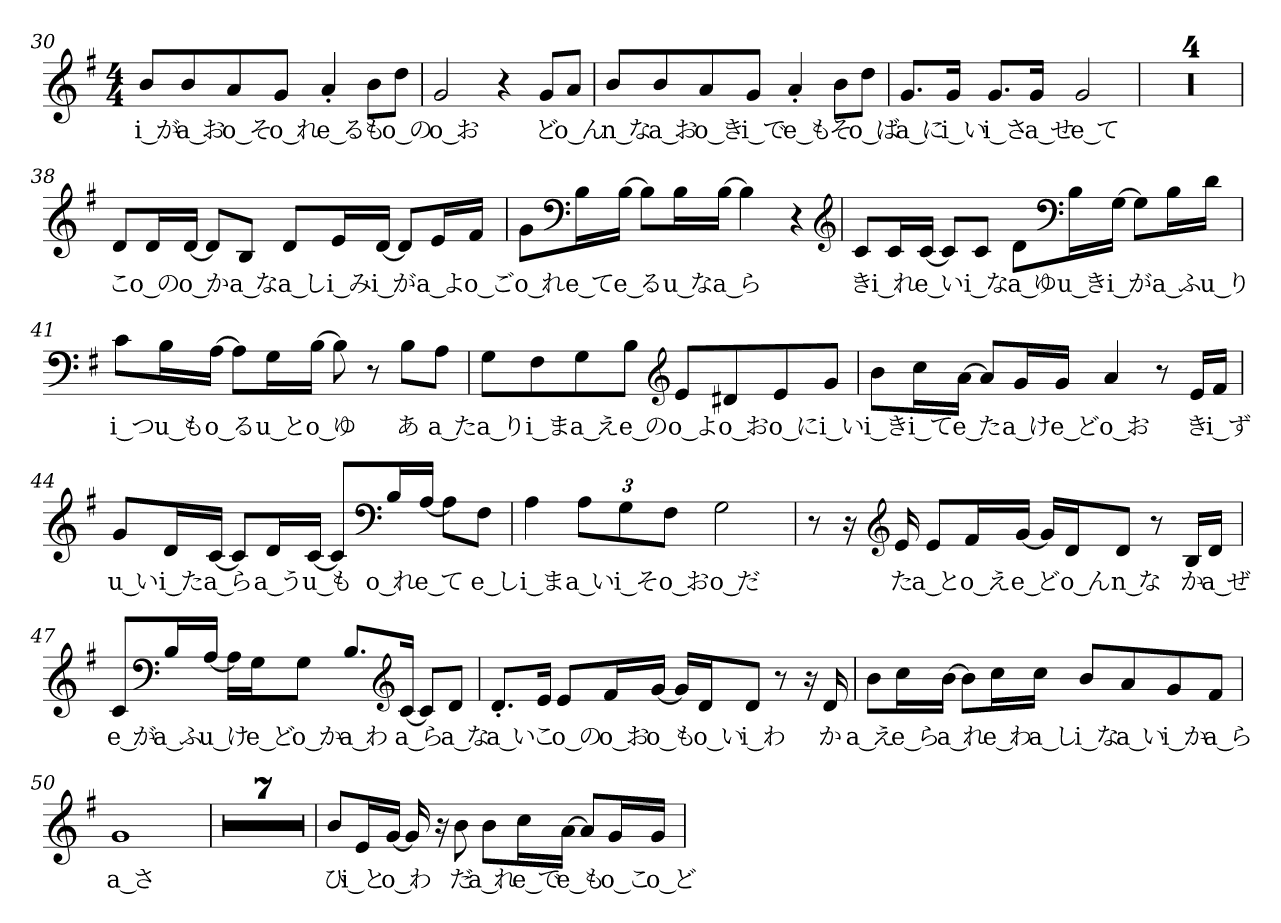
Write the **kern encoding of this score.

**kern	**text
*part1	*part1
*staff1	*staff1
*clefG2	*
*k[f#]	*
*M4/4	*
=30	=30
8bL	i が
8b	a お
8a	o そ
8gJ	o れ
4a'	e る
8bL	- も
8ddJ	o の
=31	=31
2g	o お
4r	.
8gL	- ど
8aJ	o ん
=32	=32
8bL	n な
8b	a お
8a	o き
8gJ	i で
4a'	e も
8bL	- そ
8ddJ	o ば
=33	=33
8.gL	a に
16gJk	i い
8.gL	i さ
16gJk	a せ
2g	e て
=34	=34
1r	.
=35	=35
1r	.
=36	=36
1r	.
=37	=37
1r	.
=38	=38
8dL	- こ
16dL	o の
[16dJJ	o か
8dL]	.
8BJ	a な
8dL	a し
16eL	i み
[16dJJ	i が
8dL]	.
16eL	a よ
16f#JJ	o ご
=39	=39
8gL	o れ
*clefF4	*
16BL	e て
[16BJJ	e る
8BL]	.
16BL	u な
[16BJJ	a ら
4B]	.
4r	.
*clefG2	*
=40	=40
8cL	- き
16cL	i れ
[16cJJ	e い
8cL]	.
8cJ	i な
8dL	a ゆ
*clefF4	*
16BL	u き
[16GJJ	i が
8GL]	.
16BL	a ふ
16dJJ	u り
=41	=41
8cL	i つ
16BL	u も
[16AJJ	o る
8AL]	.
16GL	u と
[16BJJ	o ゆ
8B]	.
8r	.
8BL	- あ
8AJ	a た
=42	=42
8GL	a り
8F#	i ま
8G	a え
8BJ	e の
*clefG2	*
8eL	o よ
8d#X	o お
8e	o に
8gJ	i い
=43	=43
8bL	i き
16ccL	i て
[16aJJ	e た
8aL]	.
16gL	a け
16gJJ	e ど
4a	o お
8r	.
16eLL	- き
16f#JJ	i ず
=44	=44
8gL	u い
16dL	i た
[16cJJ	a ら
8cL]	.
16dL	a う
[16cJJ	u も
8cL]	.
*clefF4	*
16BL	o れ
[16AJJ	e て
8AL]	.
8F#J	e し
=45	=45
4A	i ま
12AL	a い
12G	i そ
12F#J	o お
2G	o だ
=46	=46
8r	.
16r	.
*clefG2	*
16e	- た
8eL	a と
16f#L	o え
[16gJJ	e ど
16gLL]	.
16dJ	o ん
8dJ	n な
8r	.
16BLL	- か
16dJJ	a ぜ
=47	=47
8cL	e が
*clefF4	*
16BL	a ふ
[16AJJ	u け
16ALL]	.
16GJ	e ど
8GJ	o か
8.BL	a わ
*clefG2	*
[16cJk	a ら
8cL]	.
8dJ	a な
=48	=48
8.d'L	a い
16eJk	- こ
8eL	o の
16f#L	o お
[16gJJ	o も
16gLL]	.
16dJ	o い
8dJ	i わ
8r	.
16r	.
16d	- か
=49	=49
8bL	a え
16ccL	e ら
[16bJJ	a れ
8bL]	.
16ccL	e わ
16ccJJ	a し
8bL	i な
8a	a い
8g	i か
8f#J	a ら
=50	=50
1g	a さ
=51	=51
1r	.
=52	=52
1r	.
=53	=53
1r	.
=54	=54
1r	.
=55	=55
1r	.
=56	=56
1r	.
=57	=57
1r	.
=58	=58
8bL	- ひ
16eL	i と
[16gJJ	o わ
16g]	.
16r	.
8b	- だ
8bL	a れ
16ccL	e で
[16aJJ	e も
8aL]	.
16gL	o こ
16gJJ	o ど
=	=
*-	*-
